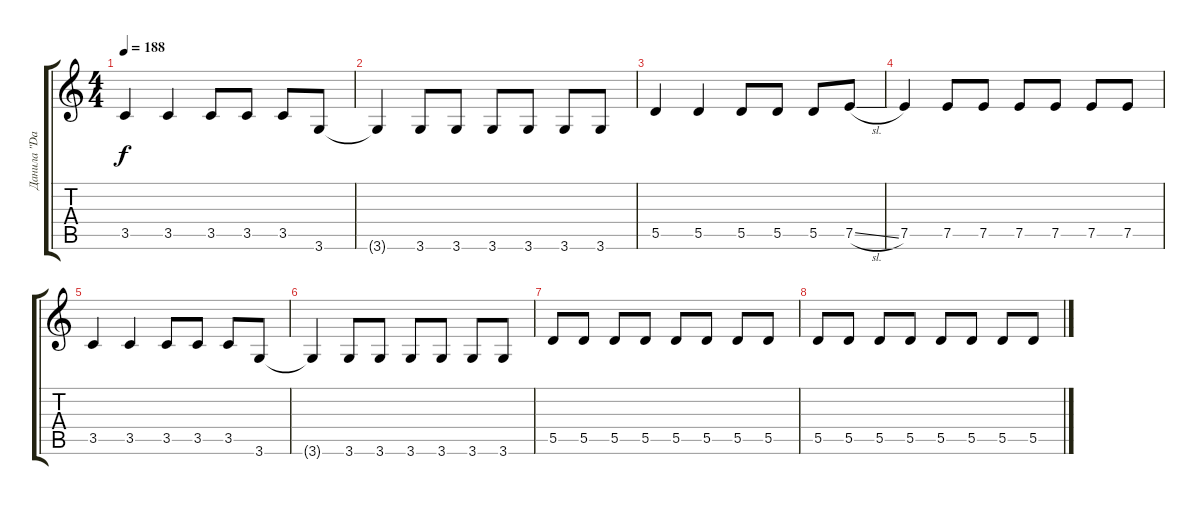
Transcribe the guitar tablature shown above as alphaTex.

\track ("Данила \"Daн\" Косыгин" "Данила \"Da") {instrument electricbasspick}
\staff {score tabs}
\tuning (E4 B3 G3 D3 A2 E2) {hide}
\ts (4 4)
\tempo 188
\clef g2
\ks c
3.5.4{dy f} 3.5.4 3.5.8 3.5.8 3.5.8 3.6.8 |
3.6{t}.4 3.6.8 3.6.8 3.6.8 3.6.8 3.6.8 3.6.8 |
5.5.4 5.5.4 5.5.8 5.5.8 5.5.8 7.5{sl}.8 |
7.5.4 7.5.8 7.5.8 7.5.8 7.5.8 7.5.8 7.5.8 |
3.5.4 3.5.4 3.5.8 3.5.8 3.5.8 3.6.8 |
3.6{t}.4 3.6.8 3.6.8 3.6.8 3.6.8 3.6.8 3.6.8 |
5.5.8 5.5.8 5.5.8 5.5.8 5.5.8 5.5.8 5.5.8 5.5.8 |
5.5.8 5.5.8 5.5.8 5.5.8 5.5.8 5.5.8 5.5.8 5.5.8
